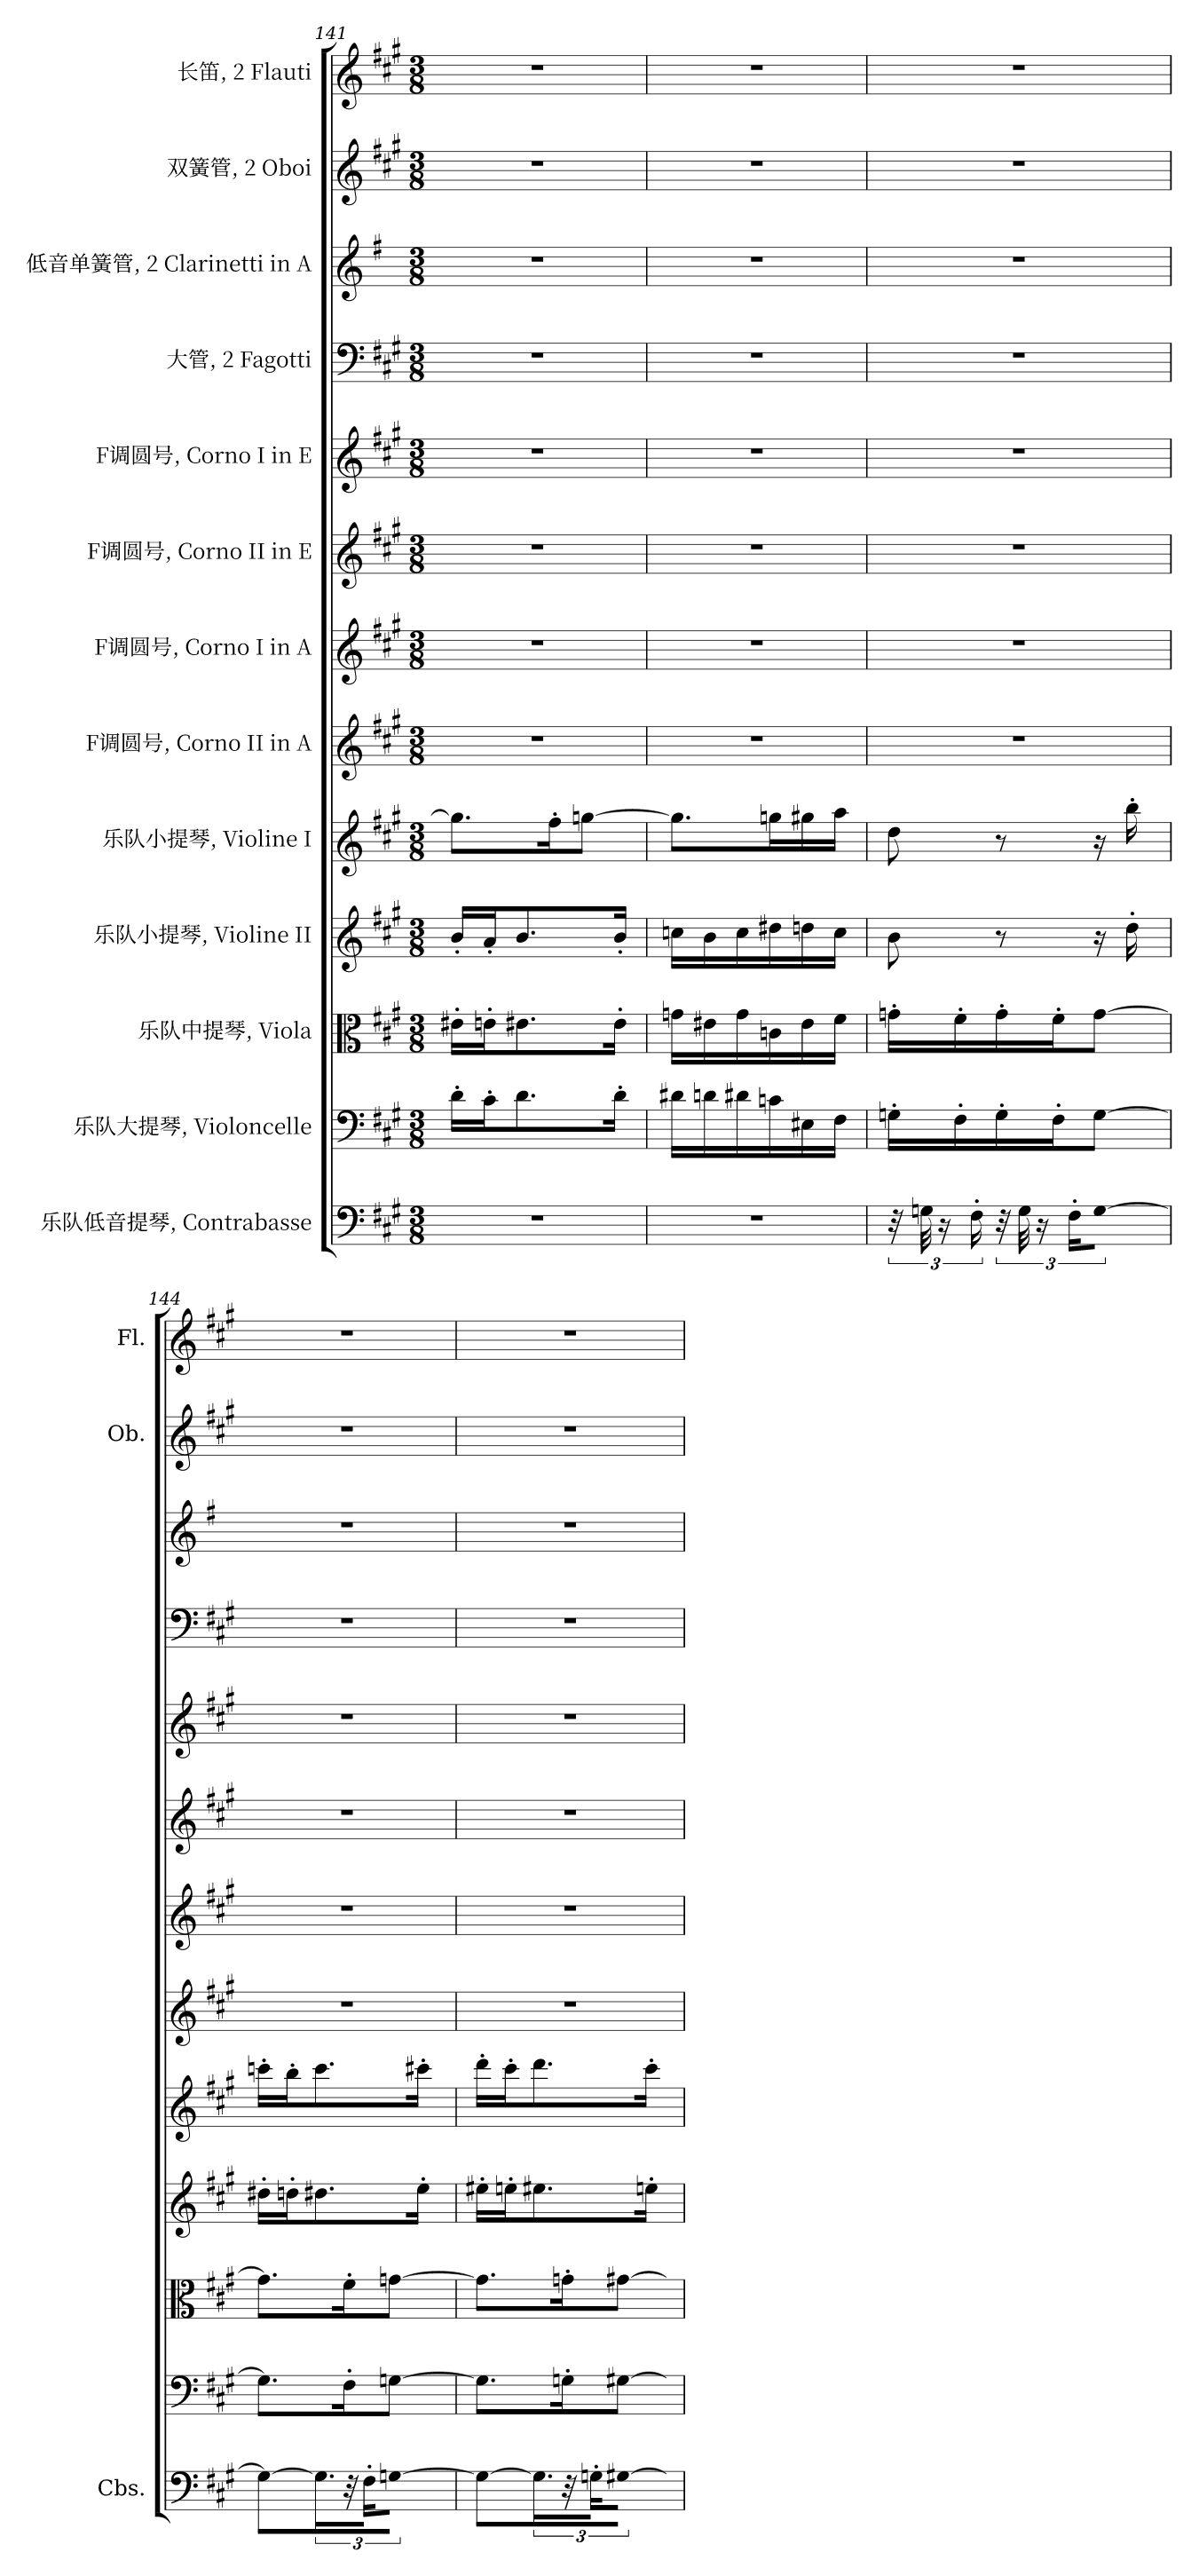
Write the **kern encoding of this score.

**kern	**kern	**kern	**kern	**kern	**kern	**kern	**kern	**kern	**kern	**kern	**kern	**kern
*part13	*part12	*part11	*part10	*part9	*part8	*part7	*part6	*part5	*part4	*part3	*part2	*part1
*staff13	*staff12	*staff11	*staff10	*staff9	*staff8	*staff7	*staff6	*staff5	*staff4	*staff3	*staff2	*staff1
*I"乐队低音提琴, Contrabasse	*I"乐队大提琴, Violoncelle	*I"乐队中提琴, Viola	*I"乐队小提琴, Violine II	*I"乐队小提琴, Violine I	*I"F调圆号, Corno II in A	*I"F调圆号, Corno I in A	*I"F调圆号, Corno II in E	*I"F调圆号, Corno I in E	*I"大管, 2 Fagotti	*I"低音单簧管, 2 Clarinetti in A	*I"双簧管, 2 Oboi	*I"长笛, 2 Flauti
*I'Cbs.	*	*	*	*	*	*	*	*	*	*	*I'Ob.	*I'Fl.
!!LO:PB:g=z
*clefF4	*clefF4	*clefC3	*clefG2	*clefG2	*clefG2	*clefG2	*clefG2	*clefG2	*clefF4	*clefG2	*clefG2	*clefG2
*ITrd7c12	*	*	*	*	*ITrd4c7	*ITrd4c7	*ITrd4c7	*ITrd4c7	*	*ITrd8c14	*	*
*k[f#c#g#]	*k[f#c#g#]	*k[f#c#g#]	*k[f#c#g#]	*k[f#c#g#]	*k[f#c#]	*k[f#c#]	*k[f#c#]	*k[f#c#]	*k[f#c#g#]	*k[f#]	*k[f#c#g#]	*k[f#c#g#]
*M3/8	*M3/8	*M3/8	*M3/8	*M3/8	*M3/8	*M3/8	*M3/8	*M3/8	*M3/8	*M3/8	*M3/8	*M3/8
*MM36	*MM36	*MM36	*MM36	*MM36	*MM36	*MM36	*MM36	*MM36	*MM36	*MM36	*MM36	*MM36
=141	=141	=141	=141	=141	=141	=141	=141	=141	=141	=141	=141	=141
4.r	16d'\LL	16e#X'\LL	16b'/LL	8.gg\L]	4.r	4.r	4.r	4.r	4.r	4.r	4.r	4.r
.	16c#'\J	16en'\J	16a'/J	.	.	.	.	.	.	.	.	.
.	8.d\	8.e#X\	8.b/	.	.	.	.	.	.	.	.	.
.	.	.	.	16ff#'\K	.	.	.	.	.	.	.	.
.	.	.	.	[8ggn\J	.	.	.	.	.	.	.	.
.	16d'\Jk	16e#'\Jk	16b'/Jk	.	.	.	.	.	.	.	.	.
=142	=142	=142	=142	=142	=142	=142	=142	=142	=142	=142	=142	=142
*	*	*	*	*	*	*	*	*	*	*	*	*MM36
4.r	16d#X\LL	16gn\LL	16ccn\LL	8.gg\L]	4.r	4.r	4.r	4.r	4.r	4.r	4.r	4.r
.	16dn\	16e#X\	16b\	.	.	.	.	.	.	.	.	.
.	16d#X\	16g\	16cc\	.	.	.	.	.	.	.	.	.
.	16cn\	16cn\	16dd#X\	16ggn\L	.	.	.	.	.	.	.	.
.	16E#X\	16e#\	16ddn\	16gg#X\	.	.	.	.	.	.	.	.
.	16F#\JJ	16f#\JJ	16cc\JJ	16aa\JJ	.	.	.	.	.	.	.	.
=143	=143	=143	=143	=143	=143	=143	=143	=143	=143	=143	=143	=143
*	*	*	*	*	*	*	*	*	*	*	*	*MM36
48r	16Gn'\LL	16gn'\LL	8b\	8dd\	4.r	4.r	4.r	4.r	4.r	4.r	4.r	4.r
48GGn\	.	.	.	.	.	.	.	.	.	.	.	.
24r	.	.	.	.	.	.	.	.	.	.	.	.
.	16F#'\	16f#'\	.	.	.	.	.	.	.	.	.	.
24FF#'\	.	.	.	.	.	.	.	.	.	.	.	.
48r	16G'\	16g'\	8r	8r	.	.	.	.	.	.	.	.
48GG\	.	.	.	.	.	.	.	.	.	.	.	.
24r	.	.	.	.	.	.	.	.	.	.	.	.
.	16F#'\J	16f#'\J	.	.	.	.	.	.	.	.	.	.
24FF#'\KL	.	.	.	.	.	.	.	.	.	.	.	.
[8GG\J	[8G\J	[8g\J	16r	16r	.	.	.	.	.	.	.	.
.	.	.	16dd'\	16bb'\	.	.	.	.	.	.	.	.
=144	=144	=144	=144	=144	=144	=144	=144	=144	=144	=144	=144	=144
*	*	*	*	*	*	*	*	*	*	*	*	*MM36
8GG\L_	8.G\L]	8.g\L]	16dd#X'\LL	16cccn'\LL	4.r	4.r	4.r	4.r	4.r	4.r	4.r	4.r
.	.	.	16ddn'\J	16bb'\J	.	.	.	.	.	.	.	.
24.GG\Jk]	.	.	8.dd#X\	8.ccc\	.	.	.	.	.	.	.	.
48r	16F#'\K	16f#'\K	.	.	.	.	.	.	.	.	.	.
24FF#'\KL	.	.	.	.	.	.	.	.	.	.	.	.
[8GGn\J	[8Gn\J	[8gn\J	.	.	.	.	.	.	.	.	.	.
.	.	.	16ee'\Jk	16ccc#X'\Jk	.	.	.	.	.	.	.	.
!!LO:PB:g=z
=145	=145	=145	=145	=145	=145	=145	=145	=145	=145	=145	=145	=145
*	*	*	*	*	*	*	*	*	*	*	*	*MM36
8GG\L_	8.G\L]	8.g\L]	16ee#X'\LL	16ddd'\LL	4.r	4.r	4.r	4.r	4.r	4.r	4.r	4.r
.	.	.	16een'\J	16ccc#'\J	.	.	.	.	.	.	.	.
24.GG\Jk]	.	.	8.ee#X\	8.ddd\	.	.	.	.	.	.	.	.
48r	16Gn'\K	16gn'\K	.	.	.	.	.	.	.	.	.	.
24GGn'\KL	.	.	.	.	.	.	.	.	.	.	.	.
[8GG#X\J	[8G#X\J	[8g#X\J	.	.	.	.	.	.	.	.	.	.
.	.	.	16een'\Jk	16ccc#'\Jk	.	.	.	.	.	.	.	.
=	=	=	=	=	=	=	=	=	=	=	=	=
*-	*-	*-	*-	*-	*-	*-	*-	*-	*-	*-	*-	*-
